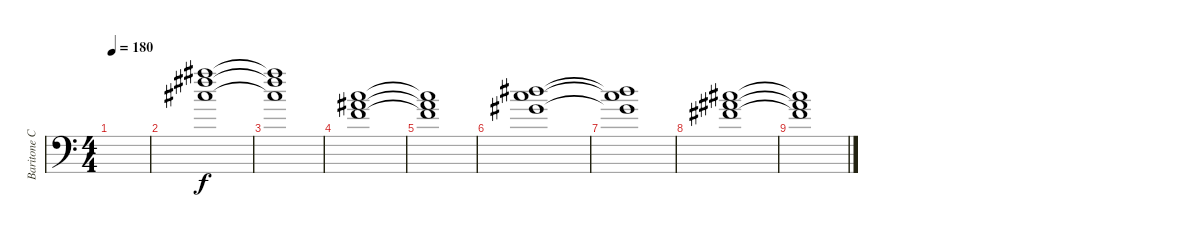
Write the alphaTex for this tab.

\track ("Baritone Choir" "Baritone C") {instrument choiraahs}
\staff {score}
\tuning (E4 B3 G3 D3 A2 E2 B1) {hide}
\ts (4 4)
\tempo 180
\clef f4
\ks c
|
(9.1 19.2 27.3).1 |
(9.1{t} 19.2{t} 27.3{t}).1 |
(1.1 11.2 17.3).1 |
(1.1{t} 11.2{t} 17.3{t}).1 |
(4.1 13.2 20.3).1 |
(4.1{t} 13.2{t} 20.3{t}).1 |
(2.1 11.2 18.3).1 |
(2.1{t} 11.2{t} 18.3{t}).1
